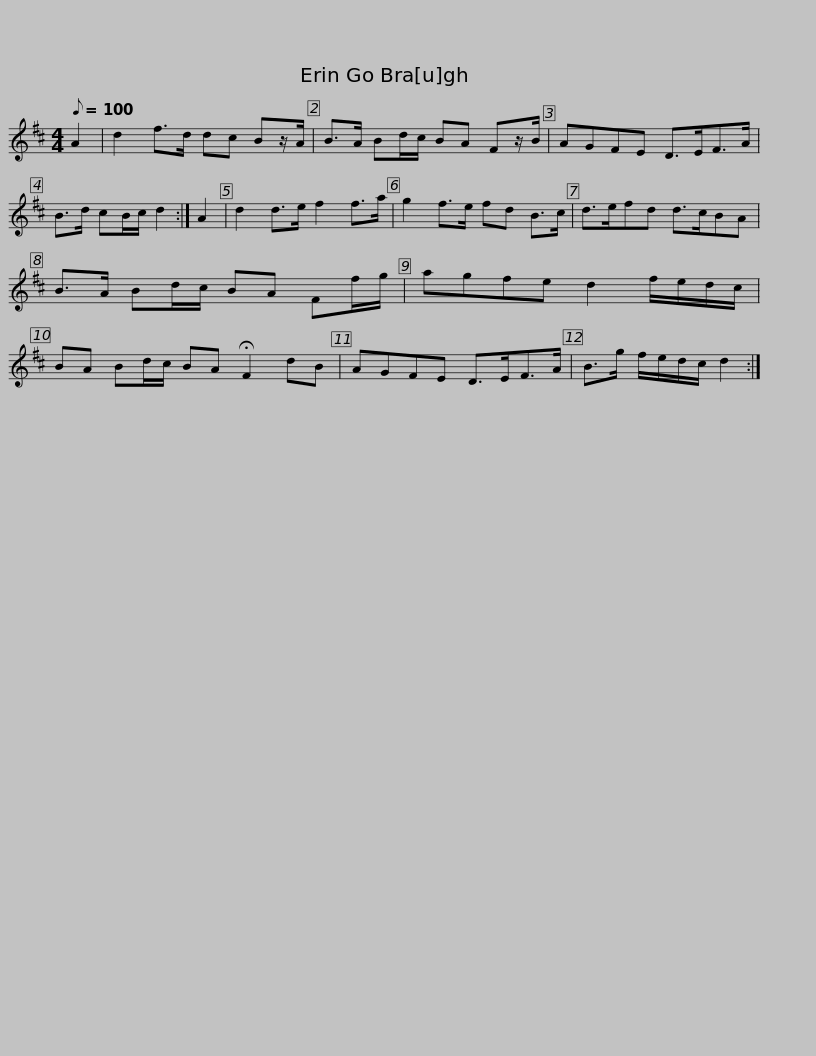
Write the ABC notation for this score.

X:1
L:1/8
Q:1/8=100
M:4/4
I:linebreak $
K:D
V:1 treble
V:1
 A2 | d2 f>d dc Bz/A/ | B>A Bd/c/ BA Fz/B/ | AGFE D>EF>A | B>d cB/c/ d2 :| %5
 A2 |$ d2 d>e f2 f>a | g2 f>e fd B>c | d>efd d>cBA | B>A Bd/c/ BA Ff/g/ | %10
 agfe d2 f/e/d/c/ |$ BA Bd/c/ BA !fermata!F2 dB | AGFE D>EF>A | B>g f/e/d/c/ d2 :| %14
